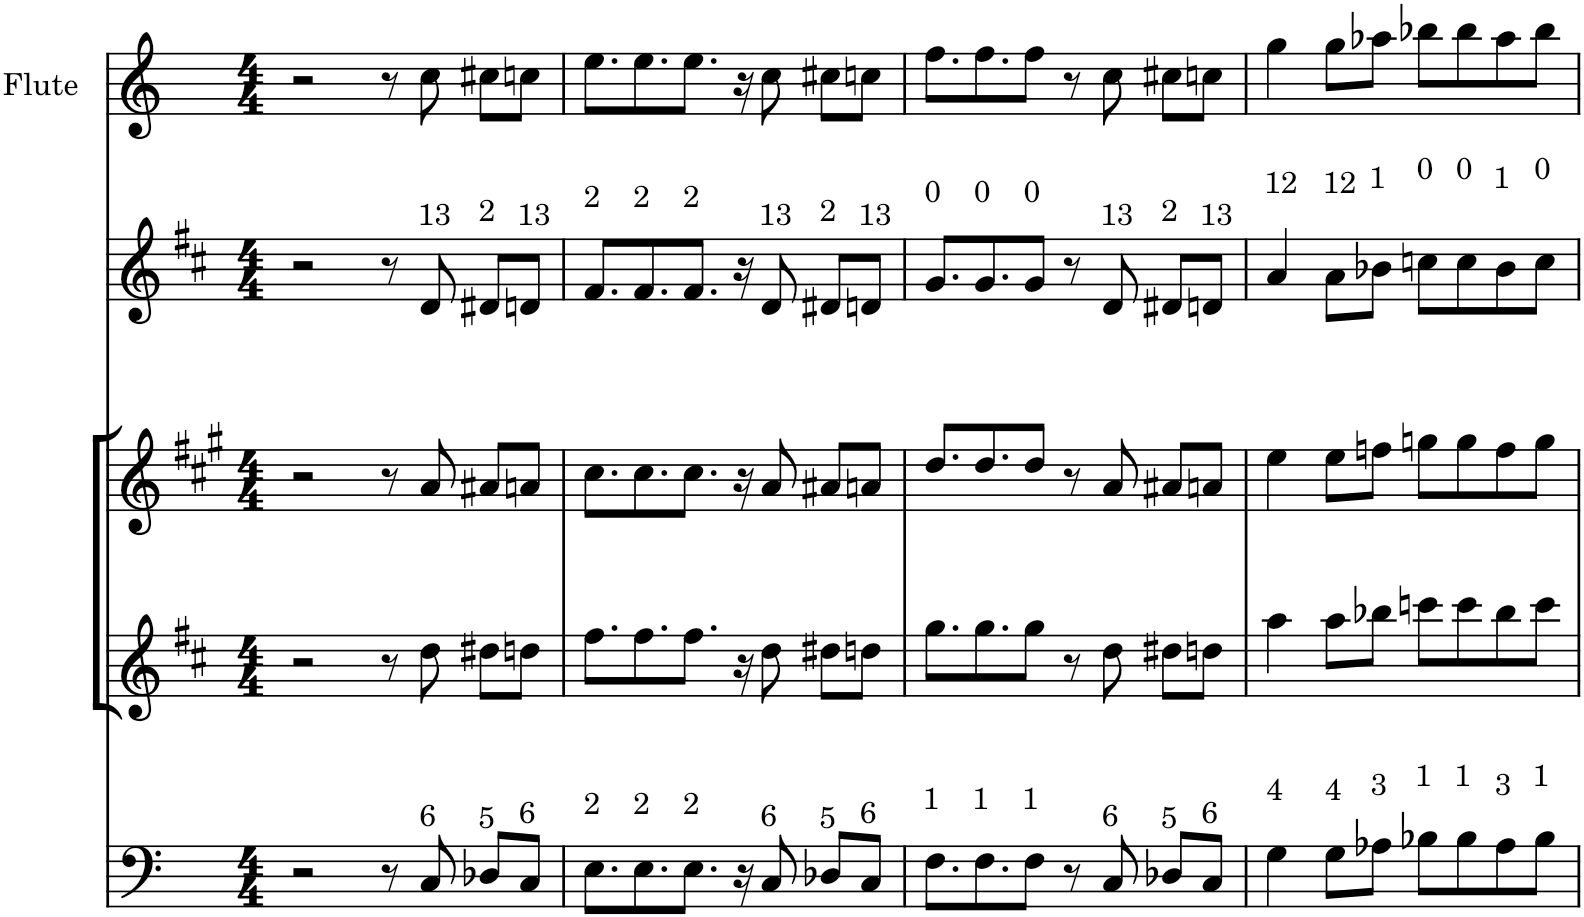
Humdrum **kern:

**kern	**kern	**kern	**kern	**kern	**kern	**kern
*part7	*part6	*part5	*part4	*part3	*part2	*part1
*staff7	*staff6	*staff5	*staff4	*staff3	*staff2	*staff1
*I"Tuba	*I"Euphonium	*I"Trombone	*I"Tenor Saxophone	*I"Alto Saxophone	*I"Bb Trumpet	*I"Flute
*I'Tba	*	*I'Trb	*I'T Sax	*I'A Sax	*I'Tpt	*I'Fl.
*stria5	*stria5	*	*	*	*	*
*clefF4	*clefF4	*clefF4	*clefG2	*clefG2	*clefG2	*clefG2
*	*	*	*Trd8c14	*Trd5c9	*Trd1c2	*
*k[]	*k[]	*k[]	*k[f#c#]	*k[f#c#g#]	*k[f#c#]	*k[]
*M4/4	*M4/4	*M4/4	*M4/4	*M4/4	*M4/4	*M4/4
=1	=1	=1	=1	=1	=1	=1
2r	2r	2r	2r	2r	2r	2r
8r	8r	8r	8r	8r	8r	8r
!	!	!	!	!	!LO:TX:a:t=13	!
!	!	!LO:TX:a:t=6	!	!	!	!
8C	8C	8C/	8dd\	8a/	8d/	8cc\
!	!	!	!	!	!LO:TX:a:t=2	!
!	!	!LO:TX:a:t=5	!	!	!	!
8D-X/L	8D-X/L	8D-X/L	8dd#X\L	8a#X/L	8d#X/L	8cc#X\L
!	!	!	!	!	!LO:TX:a:t=13	!
!	!	!LO:TX:a:t=6	!	!	!	!
8C/J	8C/J	8C/J	8ddn\J	8an/J	8dn/J	8ccn\J
=2	=2	=2	=2	=2	=2	=2
!	!	!	!	!	!LO:TX:a:t=2	!
!	!	!LO:TX:a:t=2	!	!	!	!
8.E	8.E\L	8.E\L	8.ff#\L	8.cc#\L	8.f#/L	8.ee\L
!	!	!	!	!	!LO:TX:a:t=2	!
!	!	!LO:TX:a:t=2	!	!	!	!
16r	8.E\J	8.E\	8.ff#\	8.cc#\	8.f#/	8.ee\
4r	.	.	.	.	.	.
!	!	!	!	!	!LO:TX:a:t=2	!
!	!	!LO:TX:a:t=2	!	!	!	!
.	8.E	8.E\J	8.ff#\J	8.cc#\J	8.f#/J	8.ee\J
8r	.	.	.	.	.	.
.	16r	16r	16r	16r	16r	16r
!	!	!	!	!	!LO:TX:a:t=13	!
!	!	!LO:TX:a:t=6	!	!	!	!
8C	8C	8C/	8dd\	8a/	8d/	8cc\
!	!	!	!	!	!LO:TX:a:t=2	!
!	!	!LO:TX:a:t=5	!	!	!	!
8D-X/L	8D-X/L	8D-X/L	8dd#X\L	8a#X/L	8d#X/L	8cc#X\L
!	!	!	!	!	!LO:TX:a:t=13	!
!	!	!LO:TX:a:t=6	!	!	!	!
8C/J	8C/J	8C/J	8ddn\J	8an/J	8dn/J	8ccn\J
=3	=3	=3	=3	=3	=3	=3
!	!	!	!	!	!LO:TX:a:t=0	!
!	!	!LO:TX:a:t=1	!	!	!	!
8.FF	8.F\L	8.F\L	8.gg\L	8.dd/L	8.g/L	8.ff\L
!	!	!	!	!	!LO:TX:a:t=0	!
!	!	!LO:TX:a:t=1	!	!	!	!
16r	8.F\J	8.F\	8.gg\	8.dd/	8.g/	8.ff\
4r	.	.	.	.	.	.
!	!	!	!	!	!LO:TX:a:t=0	!
!	!	!LO:TX:a:t=1	!	!	!	!
.	8F	8F\J	8gg\J	8dd/J	8g/J	8ff\J
8r	8r	8r	8r	8r	8r	8r
!	!	!	!	!	!LO:TX:a:t=13	!
!	!	!LO:TX:a:t=6	!	!	!	!
8C	8C	8C/	8dd\	8a/	8d/	8cc\
!	!	!	!	!	!LO:TX:a:t=2	!
!	!	!LO:TX:a:t=5	!	!	!	!
8D-X/L	8D-X/L	8D-X/L	8dd#X\L	8a#X/L	8d#X/L	8cc#X\L
!	!	!	!	!	!LO:TX:a:t=13	!
!	!	!LO:TX:a:t=6	!	!	!	!
8C/J	8C/J	8C/J	8ddn\J	8an/J	8dn/J	8ccn\J
=4	=4	=4	=4	=4	=4	=4
!	!	!	!	!	!LO:TX:a:t=12	!
!	!	!LO:TX:a:t=4	!	!	!	!
4GG	4G	4G\	4aa\	4ee\	4a/	4gg\
!	!	!	!	!	!LO:TX:a:t=12	!
!	!	!LO:TX:a:t=4	!	!	!	!
8GG/L	8G\L	8G\L	8aa\L	8ee\L	8a\L	8gg\L
!	!	!	!	!	!LO:TX:a:t=1	!
!	!	!LO:TX:a:t=3	!	!	!	!
8AA-X/J	8A-X\J	8A-X\J	8bb-X\J	8ffn\J	8b-X\J	8aa-X\J
!	!	!	!	!	!LO:TX:a:t=0	!
!	!	!LO:TX:a:t=1	!	!	!	!
8BB-X/L	8B-X\L	8B-X\L	8cccn\L	8ggn\L	8ccn\L	8bb-X\L
!	!	!	!	!	!LO:TX:a:t=0	!
!	!	!LO:TX:a:t=1	!	!	!	!
8BB-/J	8B-\J	8B-\	8ccc\	8gg\	8cc\	8bb-\
!	!	!	!	!	!LO:TX:a:t=1	!
!	!	!LO:TX:a:t=3	!	!	!	!
8AA-/L	8A-\L	8A-\	8bb-\	8ff\	8b-\	8aa-\
!	!	!	!	!	!LO:TX:a:t=0	!
!	!	!LO:TX:a:t=1	!	!	!	!
8BB-/J	8B-\J	8B-\J	8ccc\J	8gg\J	8cc\J	8bb-\J
=	=	=	=	=	=	=
*-	*-	*-	*-	*-	*-	*-
